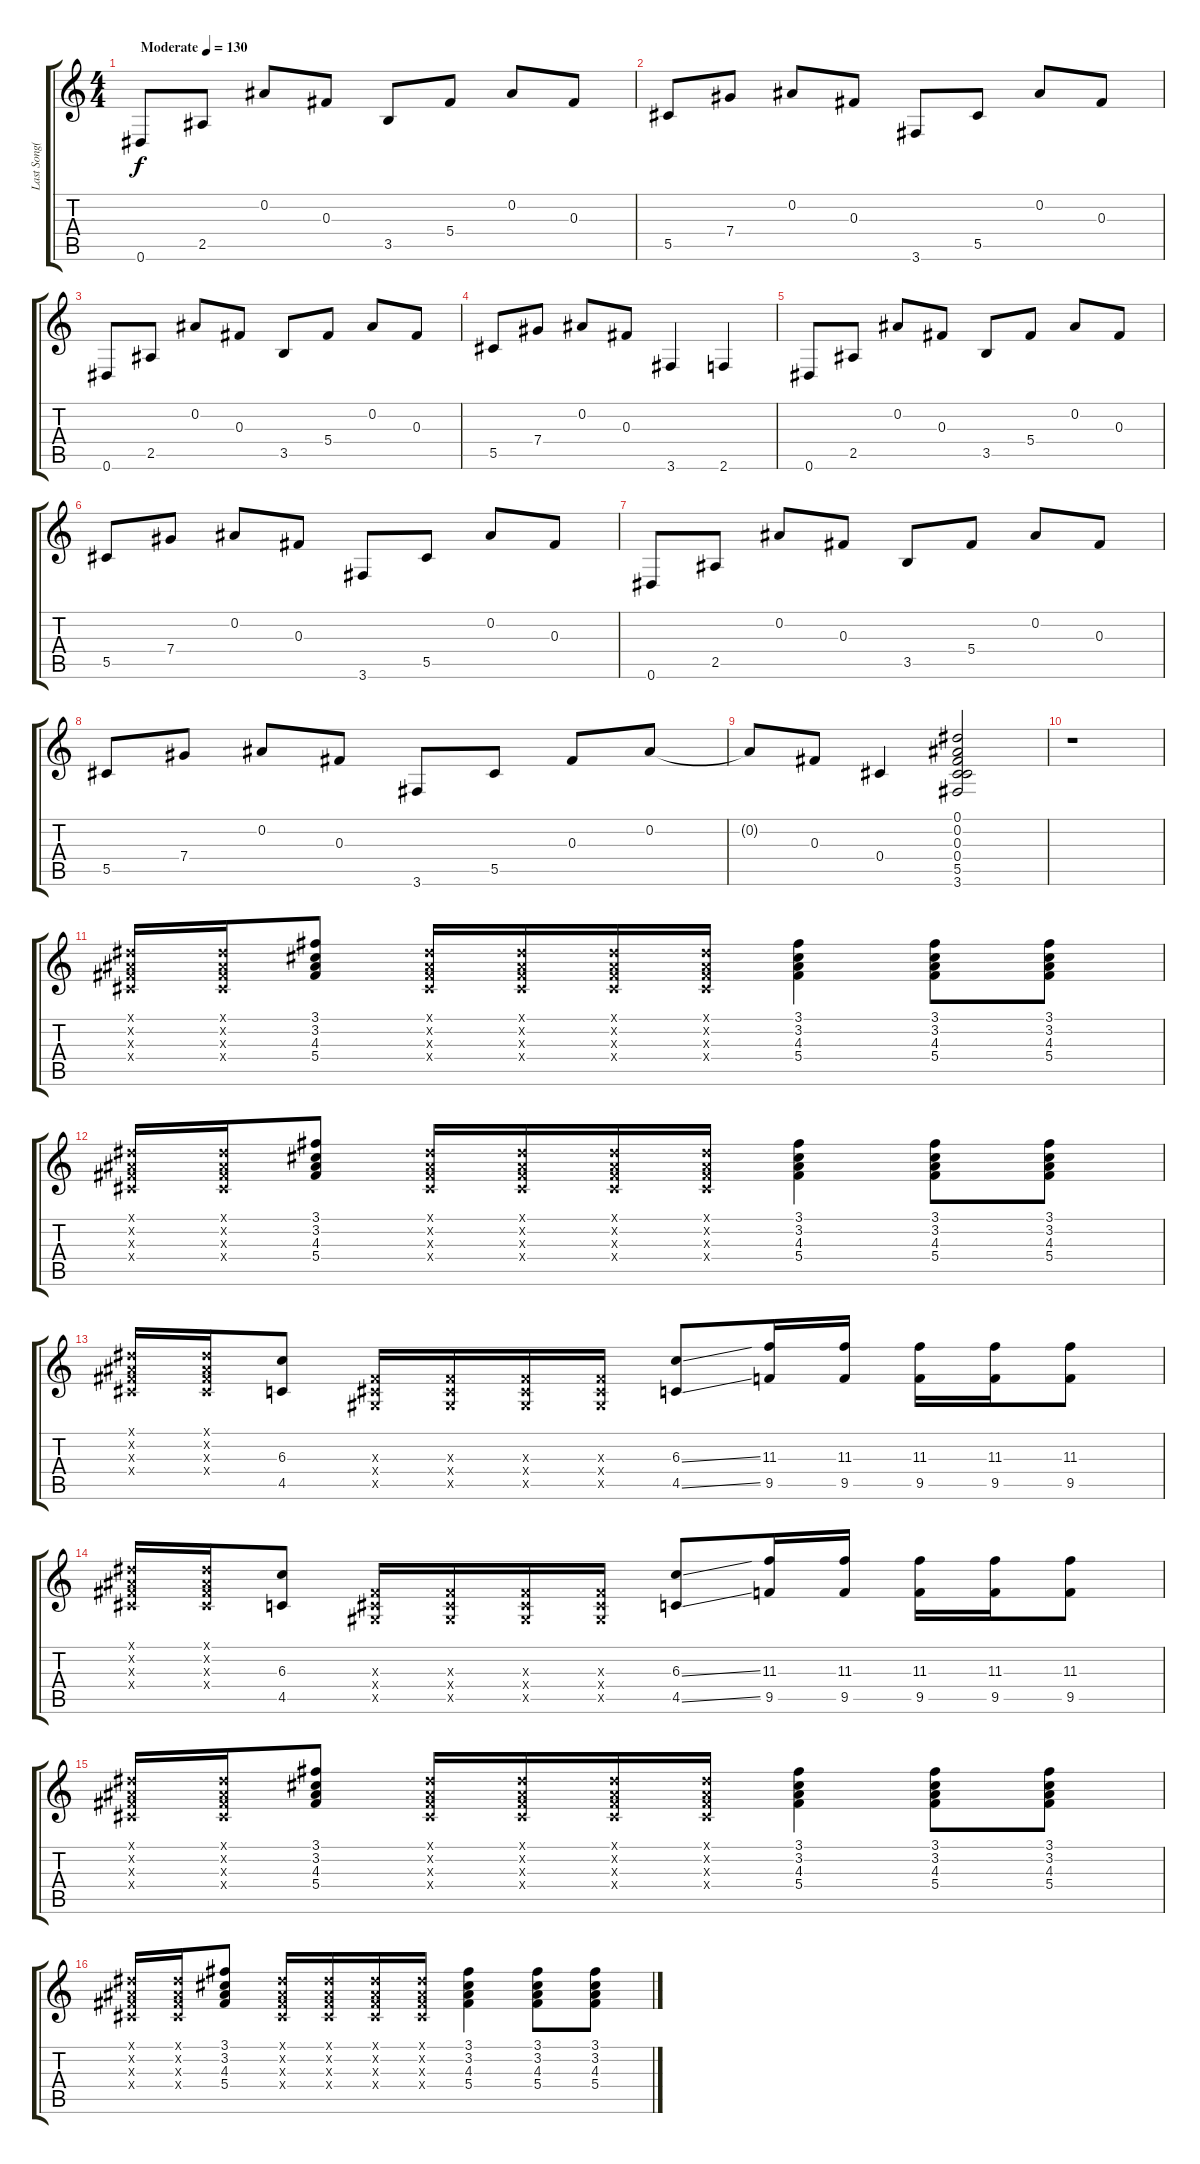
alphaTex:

\track ("Last Song(???Pain(???))" "Last Song(") {instrument overdrivenguitar}
\staff {score tabs}
\tuning (Eb4 Bb3 Gb3 Db3 Ab2 Eb2) {hide}
\ts (4 4)
\tempo (130 "Moderate")
\clef g2
\ks c
0.6.8{dy f instrument overdrivenguitar} 2.5.8 0.2.8 0.3.8 3.5.8 5.4.8 0.2.8 0.3.8 |
5.5.8 7.4.8 0.2.8 0.3.8 3.6.8 5.5.8 0.2.8 0.3.8 |
0.6.8 2.5.8 0.2.8 0.3.8 3.5.8 5.4.8 0.2.8 0.3.8 |
5.5.8 7.4.8 0.2.8 0.3.8 3.6.4 2.6.4 |
0.6.8 2.5.8 0.2.8 0.3.8 3.5.8 5.4.8 0.2.8 0.3.8 |
5.5.8 7.4.8 0.2.8 0.3.8 3.6.8 5.5.8 0.2.8 0.3.8 |
0.6.8 2.5.8 0.2.8 0.3.8 3.5.8 5.4.8 0.2.8 0.3.8 |
5.5.8 7.4.8 0.2.8 0.3.8 3.6.8 5.5.8 0.3.8 0.2.8 |
0.2{t}.8 0.3.8 0.4.4 (0.1 0.2 0.3 0.4 5.5 3.6).2 |
r.1 |
(0.1{x} 0.2{x} 0.3{x} 0.4{x}).16 (0.1{x} 0.2{x} 0.3{x} 0.4{x}).16 (3.1 3.2 4.3 5.4).8 (0.1{x} 0.2{x} 0.3{x} 0.4{x}).16 (0.1{x} 0.2{x} 0.3{x} 0.4{x}).16 (0.1{x} 0.2{x} 0.3{x} 0.4{x}).16 (0.1{x} 0.2{x} 0.3{x} 0.4{x}).16 (3.1 3.2 4.3 5.4).4 (3.1 3.2 4.3 5.4).8 (3.1 3.2 4.3 5.4).8 |
(0.1{x} 0.2{x} 0.3{x} 0.4{x}).16 (0.1{x} 0.2{x} 0.3{x} 0.4{x}).16 (3.1 3.2 4.3 5.4).8 (0.1{x} 0.2{x} 0.3{x} 0.4{x}).16 (0.1{x} 0.2{x} 0.3{x} 0.4{x}).16 (0.1{x} 0.2{x} 0.3{x} 0.4{x}).16 (0.1{x} 0.2{x} 0.3{x} 0.4{x}).16 (3.1 3.2 4.3 5.4).4 (3.1 3.2 4.3 5.4).8 (3.1 3.2 4.3 5.4).8 |
(0.1{x} 0.2{x} 0.3{x} 0.4{x}).16 (0.1{x} 0.2{x} 0.3{x} 0.4{x}).16 (6.3 4.5).8 (0.3{x} 0.4{x} 0.5{x}).16 (0.3{x} 0.4{x} 0.5{x}).16 (0.3{x} 0.4{x} 0.5{x}).16 (0.3{x} 0.4{x} 0.5{x}).16 (6.3{ss} 4.5{ss}).8 (11.3 9.5).16 (11.3 9.5).16 (11.3 9.5).16 (11.3 9.5).16 (11.3 9.5).8 |
(0.1{x} 0.2{x} 0.3{x} 0.4{x}).16 (0.1{x} 0.2{x} 0.3{x} 0.4{x}).16 (6.3 4.5).8 (0.3{x} 0.4{x} 0.5{x}).16 (0.3{x} 0.4{x} 0.5{x}).16 (0.3{x} 0.4{x} 0.5{x}).16 (0.3{x} 0.4{x} 0.5{x}).16 (6.3{ss} 4.5{ss}).8 (11.3 9.5).16 (11.3 9.5).16 (11.3 9.5).16 (11.3 9.5).16 (11.3 9.5).8 |
(0.1{x} 0.2{x} 0.3{x} 0.4{x}).16 (0.1{x} 0.2{x} 0.3{x} 0.4{x}).16 (3.1 3.2 4.3 5.4).8 (0.1{x} 0.2{x} 0.3{x} 0.4{x}).16 (0.1{x} 0.2{x} 0.3{x} 0.4{x}).16 (0.1{x} 0.2{x} 0.3{x} 0.4{x}).16 (0.1{x} 0.2{x} 0.3{x} 0.4{x}).16 (3.1 3.2 4.3 5.4).4 (3.1 3.2 4.3 5.4).8 (3.1 3.2 4.3 5.4).8 |
(0.1{x} 0.2{x} 0.3{x} 0.4{x}).16 (0.1{x} 0.2{x} 0.3{x} 0.4{x}).16 (3.1 3.2 4.3 5.4).8 (0.1{x} 0.2{x} 0.3{x} 0.4{x}).16 (0.1{x} 0.2{x} 0.3{x} 0.4{x}).16 (0.1{x} 0.2{x} 0.3{x} 0.4{x}).16 (0.1{x} 0.2{x} 0.3{x} 0.4{x}).16 (3.1 3.2 4.3 5.4).4 (3.1 3.2 4.3 5.4).8 (3.1 3.2 4.3 5.4).8
